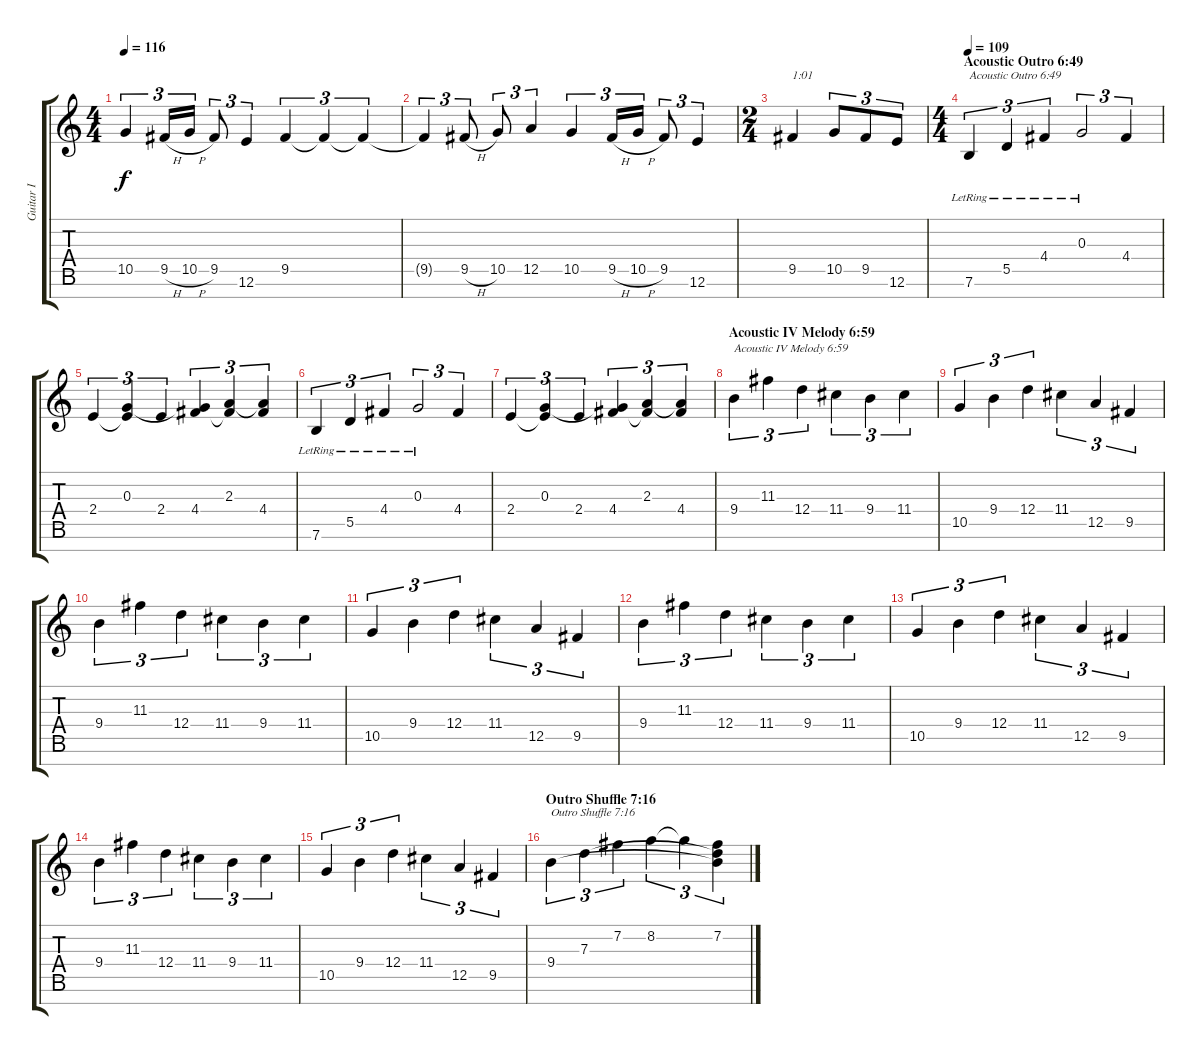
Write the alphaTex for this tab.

\track ("Guitar I" "Guitar I") {instrument distortionguitar}
\staff {score tabs}
\tuning (E4 B3 G3 D3 A2 E2 B1) {hide}
\ts (4 4)
\tempo 116
\clef g2
\ks c
10.5.4{tu (3 2) dy f} 9.5{h}.16{tu (3 2)} 10.5{h}.16{tu (3 2)} 9.5.8{tu (3 2)} 12.6.4{tu (3 2)} 9.5.4{tu (3 2)} 9.5{t}.4{tu (3 2)} 9.5{t}.4{tu (3 2)} |
9.5{t}.4{tu (3 2)} 9.5{h}.8{tu (3 2)} 10.5.8{tu (3 2)} 12.5.4{tu (3 2)} 10.5.4{tu (3 2)} 9.5{h}.16{tu (3 2)} 10.5{h}.16{tu (3 2)} 9.5.8{tu (3 2)} 12.6.4{tu (3 2)} |
\ts (2 4)
9.5.4{txt "1:01"} 10.5.8{tu (3 2)} 9.5.8{tu (3 2)} 12.6.8{tu (3 2)} |
\ts (4 4)
\section ("" "Acoustic Outro 6:49")
\tempo 109
7.6{lr}.4{tu (3 2) txt "Acoustic Outro 6:49" instrument acousticguitarnylon} 5.5{lr}.4{tu (3 2)} 4.4{lr}.4{tu (3 2)} 0.3{lr}.2{tu (3 2)} 4.4.4{tu (3 2)} |
2.4.4{tu (3 2)} (0.3 2.4{t}).4{tu (3 2)} 2.4.4{tu (3 2)} (0.3{t} 4.4).4{tu (3 2)} (2.3 4.4{t}).4{tu (3 2)} (2.3{t} 4.4).4{tu (3 2)} |
7.6{lr}.4{tu (3 2)} 5.5{lr}.4{tu (3 2)} 4.4{lr}.4{tu (3 2)} 0.3{lr}.2{tu (3 2)} 4.4.4{tu (3 2)} |
2.4.4{tu (3 2)} (0.3 2.4{t}).4{tu (3 2)} 2.4.4{tu (3 2)} (0.3{t} 4.4).4{tu (3 2)} (2.3 4.4{t}).4{tu (3 2)} (2.3{t} 4.4).4{tu (3 2)} |
\section ("" "Acoustic IV Melody 6:59")
9.4.4{tu (3 2) txt "Acoustic IV Melody 6:59"} 11.3.4{tu (3 2)} 12.4.4{tu (3 2)} 11.4.4{tu (3 2)} 9.4.4{tu (3 2)} 11.4.4{tu (3 2)} |
10.5.4{tu (3 2)} 9.4.4{tu (3 2)} 12.4.4{tu (3 2)} 11.4.4{tu (3 2)} 12.5.4{tu (3 2)} 9.5.4{tu (3 2)} |
9.4.4{tu (3 2)} 11.3.4{tu (3 2)} 12.4.4{tu (3 2)} 11.4.4{tu (3 2)} 9.4.4{tu (3 2)} 11.4.4{tu (3 2)} |
10.5.4{tu (3 2)} 9.4.4{tu (3 2)} 12.4.4{tu (3 2)} 11.4.4{tu (3 2)} 12.5.4{tu (3 2)} 9.5.4{tu (3 2)} |
9.4.4{tu (3 2)} 11.3.4{tu (3 2)} 12.4.4{tu (3 2)} 11.4.4{tu (3 2)} 9.4.4{tu (3 2)} 11.4.4{tu (3 2)} |
10.5.4{tu (3 2)} 9.4.4{tu (3 2)} 12.4.4{tu (3 2)} 11.4.4{tu (3 2)} 12.5.4{tu (3 2)} 9.5.4{tu (3 2)} |
9.4.4{tu (3 2)} 11.3.4{tu (3 2)} 12.4.4{tu (3 2)} 11.4.4{tu (3 2)} 9.4.4{tu (3 2)} 11.4.4{tu (3 2)} |
10.5.4{tu (3 2)} 9.4.4{tu (3 2)} 12.4.4{tu (3 2)} 11.4.4{tu (3 2)} 12.5.4{tu (3 2)} 9.5.4{tu (3 2)} |
\section ("" "Outro Shuffle 7:16")
9.4.4{tu (3 2) txt "Outro Shuffle 7:16"} 7.3.4{tu (3 2)} 7.2.4{tu (3 2)} 8.2.4{tu (3 2)} 8.2{t}.4{tu (3 2)} (7.2 7.3{t} 9.4{t}).4{tu (3 2)}
